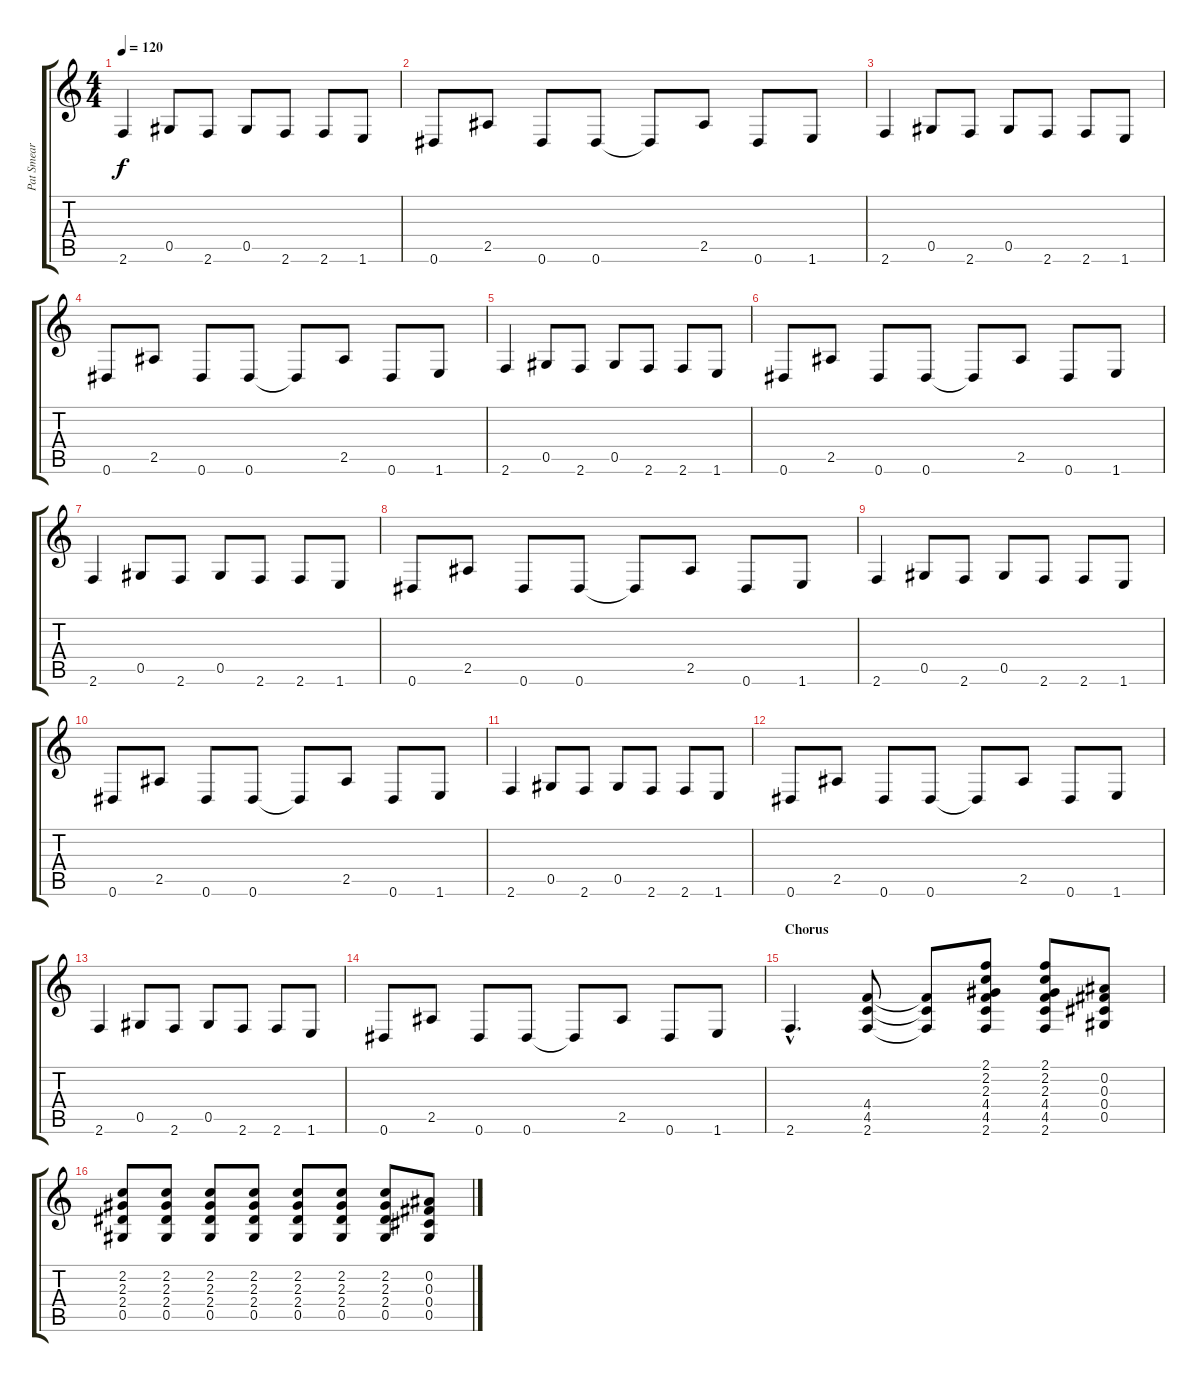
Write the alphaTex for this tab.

\track ("Pat Smear" "Pat Smear") {instrument acousticguitarsteel}
\staff {score tabs}
\tuning (Eb4 Bb3 Gb3 Db3 Ab2 Eb2) {hide}
\ts (4 4)
\tempo 120
\clef g2
\ks c
2.6.4{dy f} 0.5.8 2.6.8 0.5.8 2.6.8 2.6.8 1.6.8 |
0.6.8 2.5.8 0.6.8 0.6.8 0.6{t}.8 2.5.8 0.6.8 1.6.8 |
2.6.4 0.5.8 2.6.8 0.5.8 2.6.8 2.6.8 1.6.8 |
0.6.8 2.5.8 0.6.8 0.6.8 0.6{t}.8 2.5.8 0.6.8 1.6.8 |
2.6.4 0.5.8 2.6.8 0.5.8 2.6.8 2.6.8 1.6.8 |
0.6.8 2.5.8 0.6.8 0.6.8 0.6{t}.8 2.5.8 0.6.8 1.6.8 |
2.6.4 0.5.8 2.6.8 0.5.8 2.6.8 2.6.8 1.6.8 |
0.6.8 2.5.8 0.6.8 0.6.8 0.6{t}.8 2.5.8 0.6.8 1.6.8 |
2.6.4 0.5.8 2.6.8 0.5.8 2.6.8 2.6.8 1.6.8 |
0.6.8 2.5.8 0.6.8 0.6.8 0.6{t}.8 2.5.8 0.6.8 1.6.8 |
2.6.4 0.5.8 2.6.8 0.5.8 2.6.8 2.6.8 1.6.8 |
0.6.8 2.5.8 0.6.8 0.6.8 0.6{t}.8 2.5.8 0.6.8 1.6.8 |
2.6.4 0.5.8 2.6.8 0.5.8 2.6.8 2.6.8 1.6.8 |
0.6.8 2.5.8 0.6.8 0.6.8 0.6{t}.8 2.5.8 0.6.8 1.6.8 |
\section ("" "Chorus")
2.6{hac}.4{d} (4.4 4.5 2.6).8 (4.4{t} 4.5{t} 2.6{t}).8 (2.1 2.2 2.3 4.4 4.5 2.6).8 (2.1 2.2 2.3 4.4 4.5 2.6).8 (0.2 0.3 0.4 0.5).8 |
(2.2 2.3 2.4 0.5).8 (2.2 2.3 2.4 0.5).8 (2.2 2.3 2.4 0.5).8 (2.2 2.3 2.4 0.5).8 (2.2 2.3 2.4 0.5).8 (2.2 2.3 2.4 0.5).8 (2.2 2.3 2.4 0.5).8 (0.2 0.3 0.4 0.5).8
